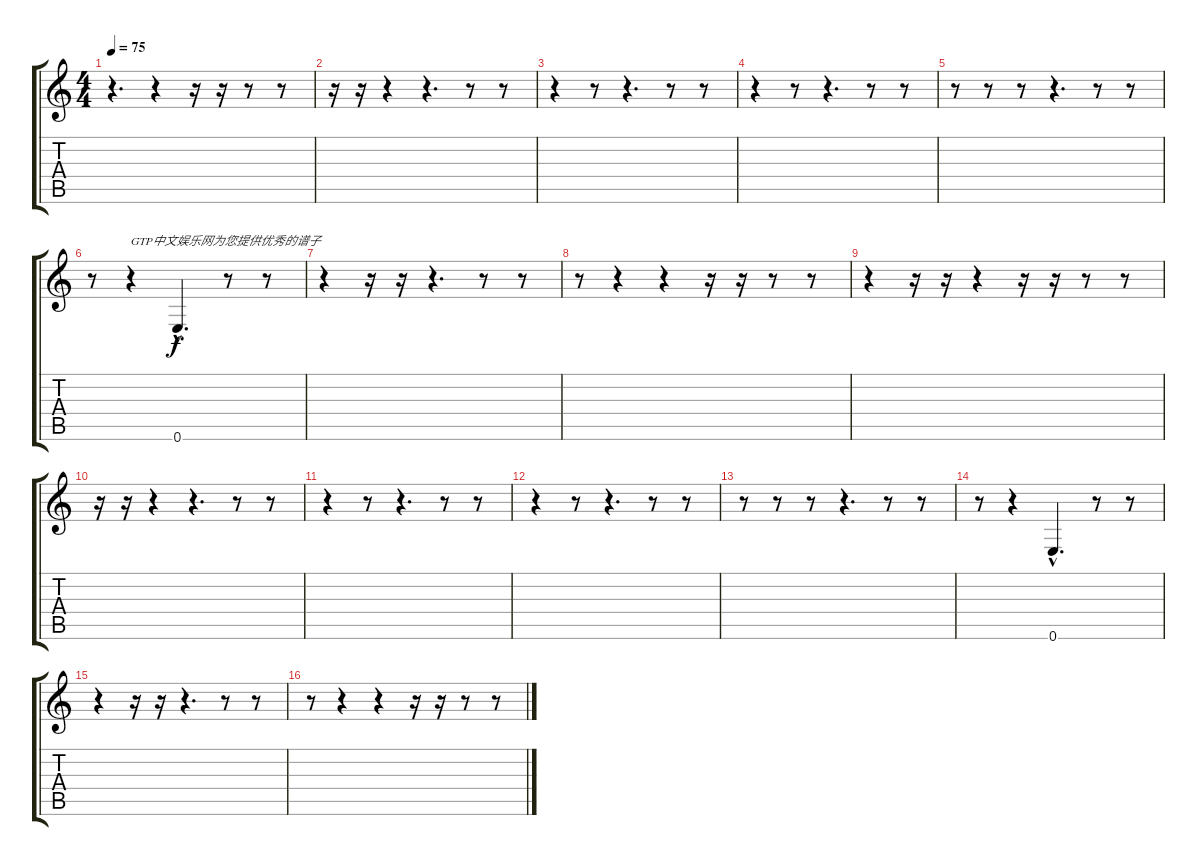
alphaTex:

\track "" {instrument electricbassfinger}
\staff {score tabs}
\tuning (E4 B3 G3 D3 A2 E2) {hide}
\ts (4 4)
\tempo 75
\clef g2
\ks c
r.4{d dy f instrument electricbassfinger} r.4 r.16 r.16 r.8 r.8 |
r.16 r.16 r.4 r.4{d} r.8 r.8 |
r.4 r.8 r.4{d} r.8 r.8 |
r.4 r.8 r.4{d} r.8 r.8 |
r.8 r.8 r.8 r.4{d} r.8 r.8 |
r.8 r.4{txt "GTP中文娱乐网为您提供优秀的谱子"} 0.6{hac}.4{d} r.8 r.8 |
r.4 r.16 r.16 r.4{d} r.8 r.8 |
r.8 r.4 r.4 r.16 r.16 r.8 r.8 |
r.4 r.16 r.16 r.4 r.16 r.16 r.8 r.8 |
r.16 r.16 r.4 r.4{d} r.8 r.8 |
r.4 r.8 r.4{d} r.8 r.8 |
r.4 r.8 r.4{d} r.8 r.8 |
r.8 r.8 r.8 r.4{d} r.8 r.8 |
r.8 r.4 0.6{hac}.4{d} r.8 r.8 |
r.4 r.16 r.16 r.4{d} r.8 r.8 |
r.8 r.4 r.4 r.16 r.16 r.8 r.8
